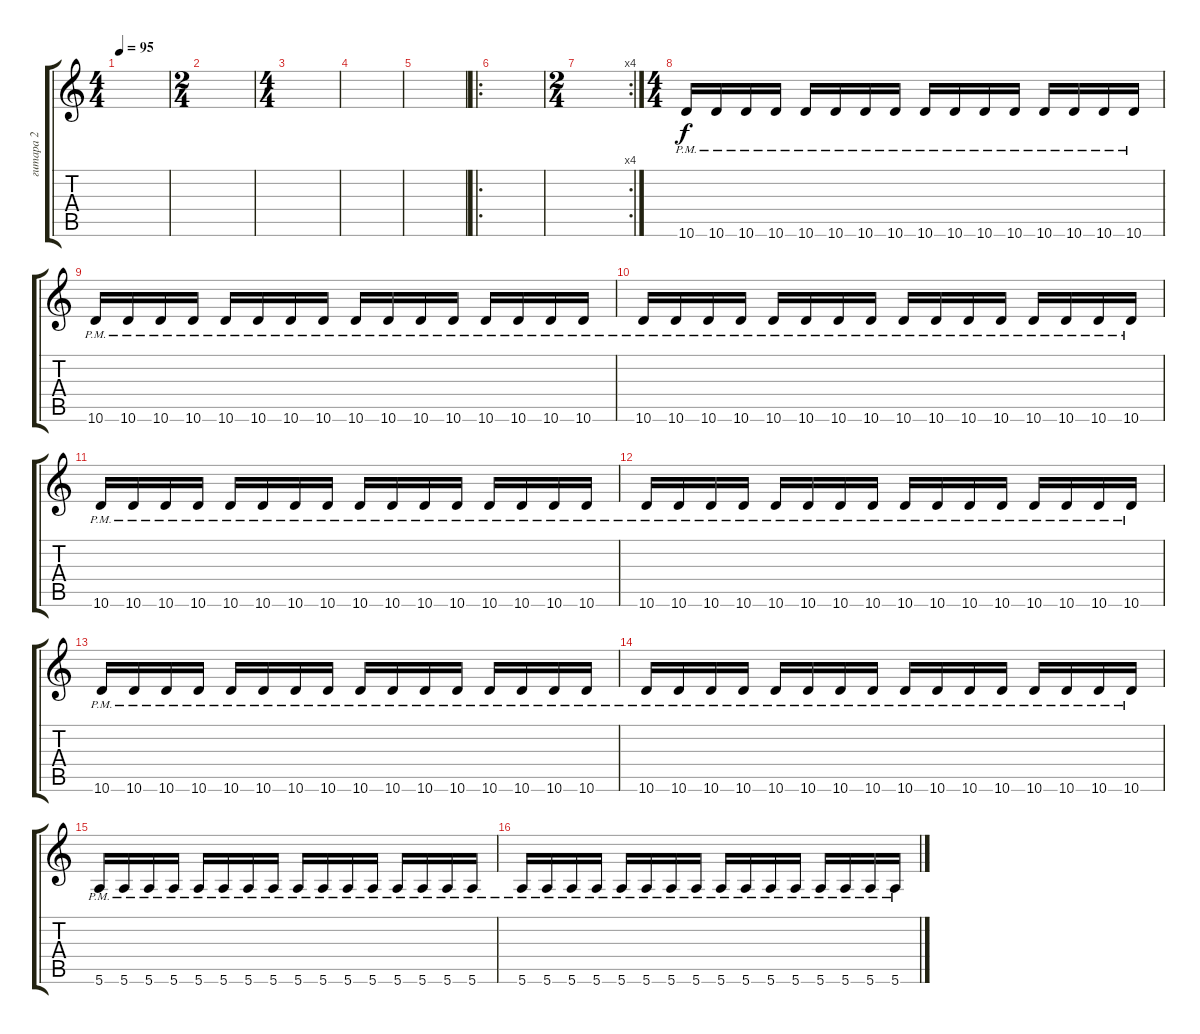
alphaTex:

\track ("гитара 2" "гитара 2") {instrument distortionguitar}
\staff {score tabs}
\tuning (E4 B3 G3 D3 A2 E2) {hide}
\ts (4 4)
\tempo 95
\clef g2
\ks c
|
\ts (2 4)
|
\ts (4 4)
|
|
|
\ro
|
\rc 4
\ts (2 4)
|
\ts (4 4)
10.6{pm}.16 10.6{pm}.16 10.6{pm}.16 10.6{pm}.16 10.6{pm}.16 10.6{pm}.16 10.6{pm}.16 10.6{pm}.16 10.6{pm}.16 10.6{pm}.16 10.6{pm}.16 10.6{pm}.16 10.6{pm}.16 10.6{pm}.16 10.6{pm}.16 10.6{pm}.16 |
10.6{pm}.16 10.6{pm}.16 10.6{pm}.16 10.6{pm}.16 10.6{pm}.16 10.6{pm}.16 10.6{pm}.16 10.6{pm}.16 10.6{pm}.16 10.6{pm}.16 10.6{pm}.16 10.6{pm}.16 10.6{pm}.16 10.6{pm}.16 10.6{pm}.16 10.6{pm}.16 |
10.6{pm}.16 10.6{pm}.16 10.6{pm}.16 10.6{pm}.16 10.6{pm}.16 10.6{pm}.16 10.6{pm}.16 10.6{pm}.16 10.6{pm}.16 10.6{pm}.16 10.6{pm}.16 10.6{pm}.16 10.6{pm}.16 10.6{pm}.16 10.6{pm}.16 10.6{pm}.16 |
10.6{pm}.16{volume 10} 10.6{pm}.16 10.6{pm}.16 10.6{pm}.16 10.6{pm}.16 10.6{pm}.16 10.6{pm}.16 10.6{pm}.16 10.6{pm}.16 10.6{pm}.16 10.6{pm}.16 10.6{pm}.16 10.6{pm}.16 10.6{pm}.16 10.6{pm}.16 10.6{pm}.16 |
10.6{pm}.16 10.6{pm}.16 10.6{pm}.16 10.6{pm}.16 10.6{pm}.16 10.6{pm}.16 10.6{pm}.16 10.6{pm}.16 10.6{pm}.16 10.6{pm}.16 10.6{pm}.16 10.6{pm}.16 10.6{pm}.16 10.6{pm}.16 10.6{pm}.16 10.6{pm}.16 |
10.6{pm}.16 10.6{pm}.16 10.6{pm}.16 10.6{pm}.16 10.6{pm}.16 10.6{pm}.16 10.6{pm}.16 10.6{pm}.16 10.6{pm}.16 10.6{pm}.16 10.6{pm}.16 10.6{pm}.16 10.6{pm}.16 10.6{pm}.16 10.6{pm}.16 10.6{pm}.16 |
10.6{pm}.16 10.6{pm}.16 10.6{pm}.16 10.6{pm}.16 10.6{pm}.16 10.6{pm}.16 10.6{pm}.16 10.6{pm}.16 10.6{pm}.16 10.6{pm}.16 10.6{pm}.16 10.6{pm}.16 10.6{pm}.16 10.6{pm}.16 10.6{pm}.16 10.6{pm}.16 |
5.6{pm}.16 5.6{pm}.16 5.6{pm}.16 5.6{pm}.16 5.6{pm}.16 5.6{pm}.16 5.6{pm}.16 5.6{pm}.16 5.6{pm}.16 5.6{pm}.16 5.6{pm}.16 5.6{pm}.16 5.6{pm}.16 5.6{pm}.16 5.6{pm}.16 5.6{pm}.16 |
5.6{pm}.16 5.6{pm}.16 5.6{pm}.16 5.6{pm}.16 5.6{pm}.16 5.6{pm}.16 5.6{pm}.16 5.6{pm}.16 5.6{pm}.16 5.6{pm}.16 5.6{pm}.16 5.6{pm}.16 5.6{pm}.16 5.6{pm}.16 5.6{pm}.16 5.6{pm}.16
